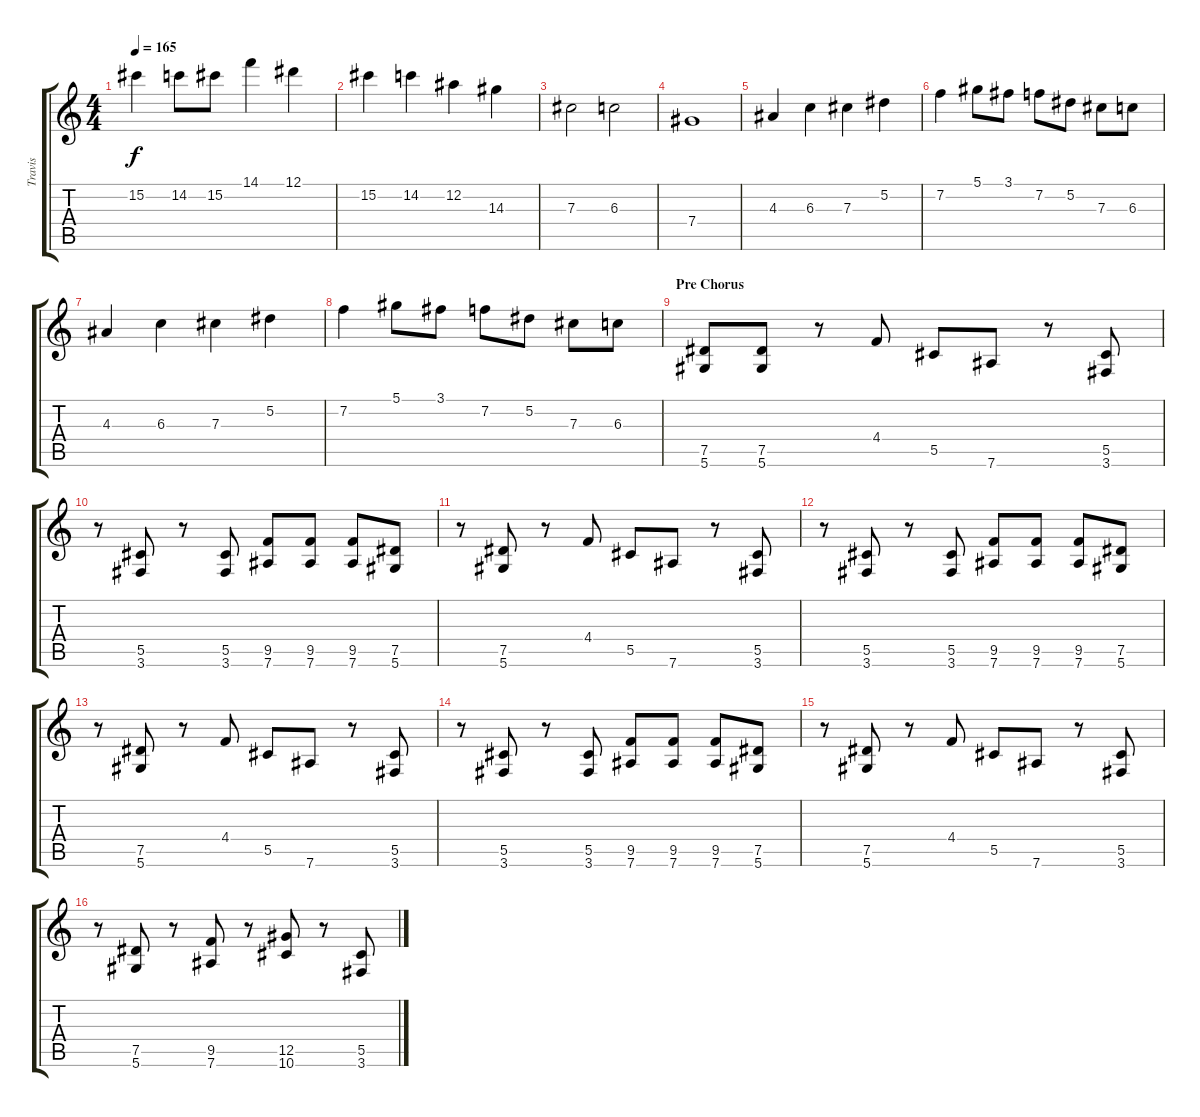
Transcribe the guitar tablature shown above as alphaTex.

\track ("Travis" "Travis") {instrument overdrivenguitar}
\staff {score tabs}
\tuning (Eb4 Bb3 Gb3 Db3 Ab2 Eb2) {hide}
\ts (4 4)
\tempo 165
\clef g2
\ks c
15.2.4{dy f} 14.2.8 15.2.8 14.1.4 12.1.4 |
15.2.4 14.2.4 12.2.4 14.3.4 |
7.3.2 6.3.2 |
7.4.1 |
4.3.4 6.3.4 7.3.4 5.2.4 |
7.2.4 5.1.8 3.1.8 7.2.8 5.2.8 7.3.8 6.3.8 |
4.3.4 6.3.4 7.3.4 5.2.4 |
7.2.4 5.1.8 3.1.8 7.2.8 5.2.8 7.3.8 6.3.8 |
\section ("" "Pre Chorus")
(7.5 5.6).8 (7.5 5.6).8 r.8 4.4.8 5.5.8 7.6.8 r.8 (5.5 3.6).8 |
r.8 (5.5 3.6).8 r.8 (5.5 3.6).8 (9.5 7.6).8 (9.5 7.6).8 (9.5 7.6).8 (7.5 5.6).8 |
r.8 (7.5 5.6).8 r.8 4.4.8 5.5.8 7.6.8 r.8 (5.5 3.6).8 |
r.8 (5.5 3.6).8 r.8 (5.5 3.6).8 (9.5 7.6).8 (9.5 7.6).8 (9.5 7.6).8 (7.5 5.6).8 |
r.8 (7.5 5.6).8 r.8 4.4.8 5.5.8 7.6.8 r.8 (5.5 3.6).8 |
r.8 (5.5 3.6).8 r.8 (5.5 3.6).8 (9.5 7.6).8 (9.5 7.6).8 (9.5 7.6).8 (7.5 5.6).8 |
r.8 (7.5 5.6).8 r.8 4.4.8 5.5.8 7.6.8 r.8 (5.5 3.6).8 |
r.8 (7.5 5.6).8 r.8 (9.5 7.6).8 r.8 (12.5 10.6).8 r.8 (5.5 3.6).8
